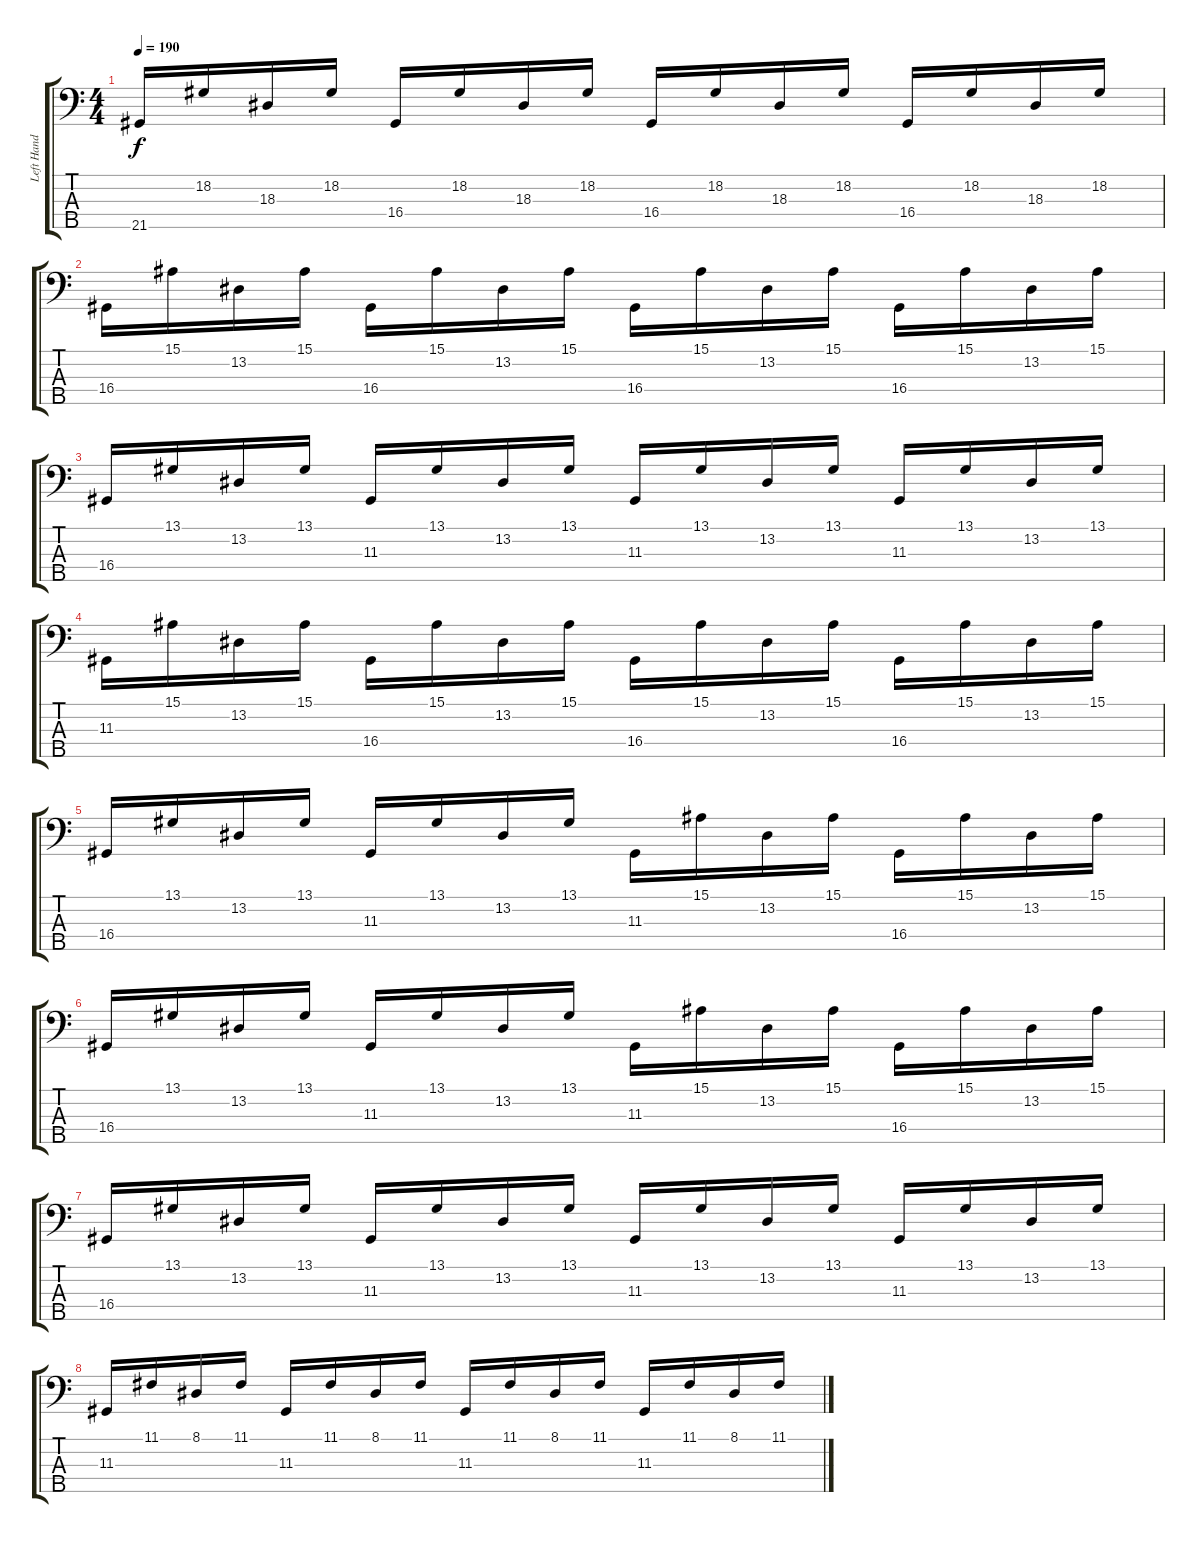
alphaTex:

\track ("Left Hand" "Left Hand") {instrument acousticgrandpiano}
\staff {score tabs}
\tuning (G2 D2 A1 E1 B0) {hide}
\ts (4 4)
\tempo 190
\clef f4
\ks c
21.5.16{dy f} 18.2.16 18.3.16 18.2.16 16.4.16 18.2.16 18.3.16 18.2.16 16.4.16 18.2.16 18.3.16 18.2.16 16.4.16 18.2.16 18.3.16 18.2.16 |
16.4.16 15.1.16 13.2.16 15.1.16 16.4.16 15.1.16 13.2.16 15.1.16 16.4.16 15.1.16 13.2.16 15.1.16 16.4.16 15.1.16 13.2.16 15.1.16 |
16.4.16 13.1.16 13.2.16 13.1.16 11.3.16 13.1.16 13.2.16 13.1.16 11.3.16 13.1.16 13.2.16 13.1.16 11.3.16 13.1.16 13.2.16 13.1.16 |
11.3.16 15.1.16 13.2.16 15.1.16 16.4.16 15.1.16 13.2.16 15.1.16 16.4.16 15.1.16 13.2.16 15.1.16 16.4.16 15.1.16 13.2.16 15.1.16 |
16.4.16 13.1.16 13.2.16 13.1.16 11.3.16 13.1.16 13.2.16 13.1.16 11.3.16 15.1.16 13.2.16 15.1.16 16.4.16 15.1.16 13.2.16 15.1.16 |
16.4.16 13.1.16 13.2.16 13.1.16 11.3.16 13.1.16 13.2.16 13.1.16 11.3.16 15.1.16 13.2.16 15.1.16 16.4.16 15.1.16 13.2.16 15.1.16 |
16.4.16 13.1.16 13.2.16 13.1.16 11.3.16 13.1.16 13.2.16 13.1.16 11.3.16 13.1.16 13.2.16 13.1.16 11.3.16 13.1.16 13.2.16 13.1.16 |
11.3.16 11.1.16 8.1.16 11.1.16 11.3.16 11.1.16 8.1.16 11.1.16 11.3.16 11.1.16 8.1.16 11.1.16 11.3.16 11.1.16 8.1.16 11.1.16
